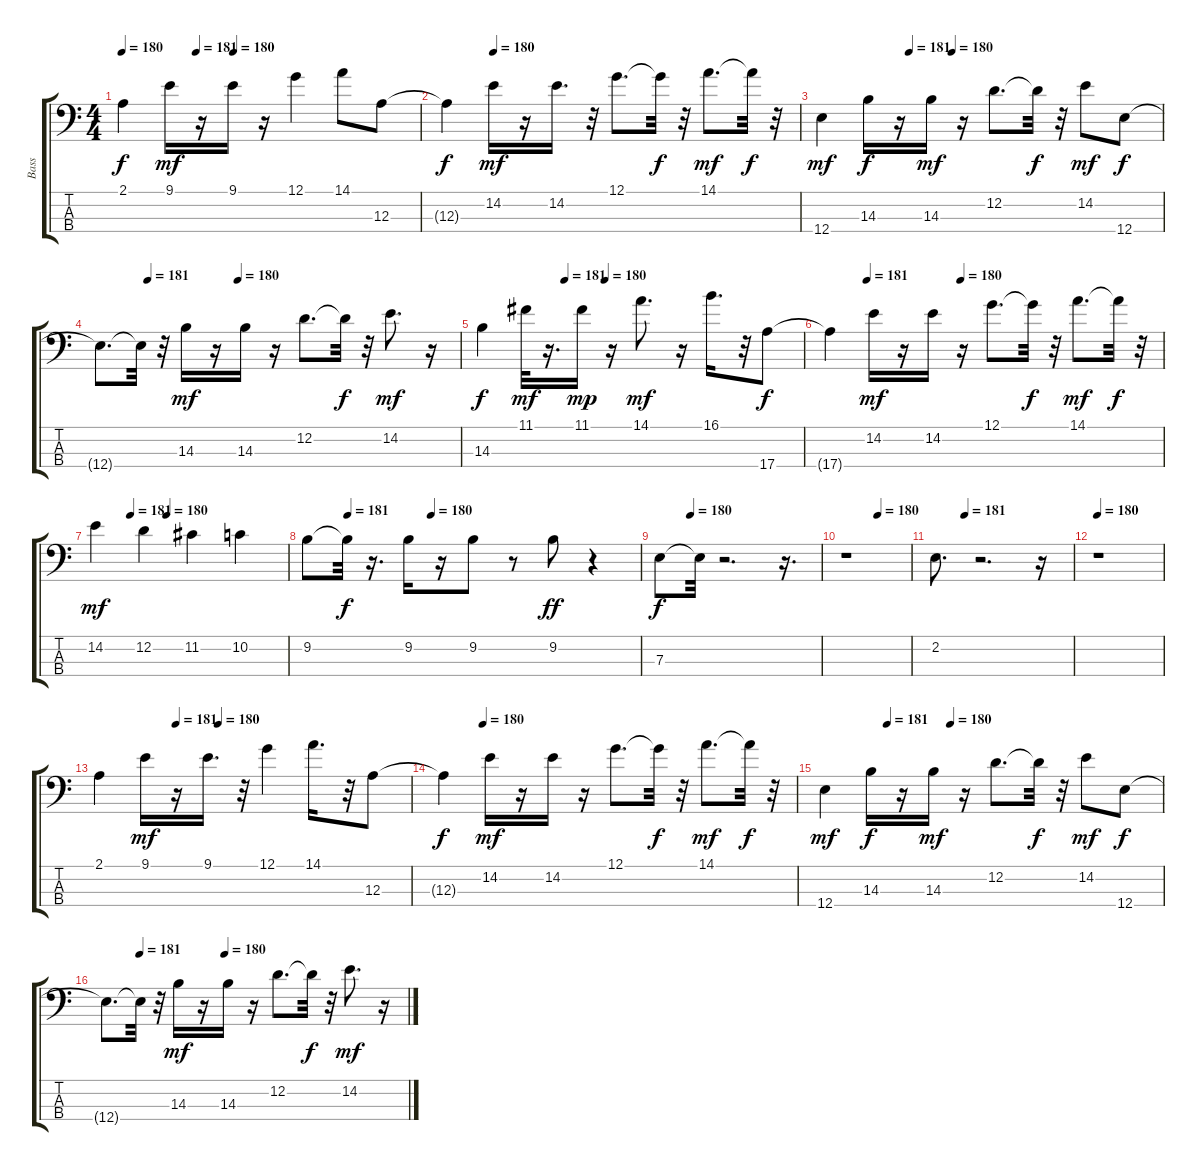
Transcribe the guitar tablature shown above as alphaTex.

\track ("Bass" "Bass") {instrument fretlessbass}
\staff {score tabs}
\tuning (G2 D2 A1 E1) {hide}
\ts (4 4)
\tempo 180
\tempo (181 0.25)
\tempo (180 0.375)
\clef f4
\ks c
2.1.4{dy f} 9.1.16{dy mf} r.16 9.1.16 r.16 12.1.4 14.1.8 12.3.8 |
\tempo (180 0.13541666666666666)
12.3{t}.4{dy f} 14.2.16{dy mf} r.16 14.2.16{d} r.32 12.1.8{d} 12.1{t}.32{dy f} r.32 14.1.8{d dy mf} 14.1{t}.32{dy f} r.32 |
\tempo (181 0.2604166666666667)
\tempo (180 0.3854166666666667)
12.4.4{dy mf} 14.3.16{dy f} r.16 14.3.16{dy mf} r.16 12.2.8{d} 12.2{t}.32{dy f} r.32 14.2.8{dy mf} 12.4.8{dy f} |
\tempo (181 0.13541666666666666)
\tempo (180 0.3854166666666667)
12.4{t}.8{d} 12.4{t}.32 r.32 14.3.16{dy mf} r.16 14.3.16 r.16 12.2.8{d} 12.2{t}.32{dy f} r.32 14.2.8{d dy mf} r.16 |
\tempo (181 0.2604166666666667)
\tempo (180 0.3854166666666667)
14.3.4{dy f} 11.1.32{dy mf} r.16{d} 11.1.16{dy mp} r.16 14.1.8{d dy mf} r.16 16.1.16{d} r.32 17.4.8{dy f} |
\tempo (181 0.11458333333333333)
\tempo (180 0.3958333333333333)
17.4{t}.4 14.2.16{dy mf} r.16 14.2.16 r.16 12.1.8{d} 12.1{t}.32{dy f} r.32 14.1.8{d dy mf} 14.1{t}.32{dy f} r.32 |
\tempo (181 0.1875)
\tempo (180 0.375)
14.2.4{dy mf} 12.2.4 11.2.4 10.2.4 |
\tempo (181 0.125)
\tempo (180 0.375)
9.2.8 9.2{t}.32{dy f} r.16{d} 9.2.16 r.16 9.2.8 r.8 9.2.8{dy ff} r.4 |
\tempo (180 0.19791666666666666)
7.3.8{dy f} 7.3{t}.32 r.2{d} r.16{d} |
\tempo (180 0.5)
r.1 |
\tempo (181 0.21875)
2.2.8{d} r.2{d} r.16 |
\tempo 180
r.1 |
\tempo (181 0.25)
\tempo (180 0.3854166666666667)
2.1.4 9.1.16{dy mf} r.16 9.1.16{d} r.32 12.1.4 14.1.16{d} r.32 12.3.8 |
\tempo (180 0.11458333333333333)
12.3{t}.4{dy f} 14.2.16{dy mf} r.16 14.2.16 r.16 12.1.8{d} 12.1{t}.32{dy f} r.32 14.1.8{d dy mf} 14.1{t}.32{dy f} r.32 |
\tempo (181 0.1875)
\tempo (180 0.375)
12.4.4{dy mf} 14.3.16{dy f} r.16 14.3.16{dy mf} r.16 12.2.8{d} 12.2{t}.32{dy f} r.32 14.2.8{dy mf} 12.4.8{dy f} |
\tempo (181 0.11458333333333333)
\tempo (180 0.3958333333333333)
12.4{t}.8{d} 12.4{t}.32 r.32 14.3.16{dy mf} r.16 14.3.16 r.16 12.2.8{d} 12.2{t}.32{dy f} r.32 14.2.8{d dy mf} r.16
